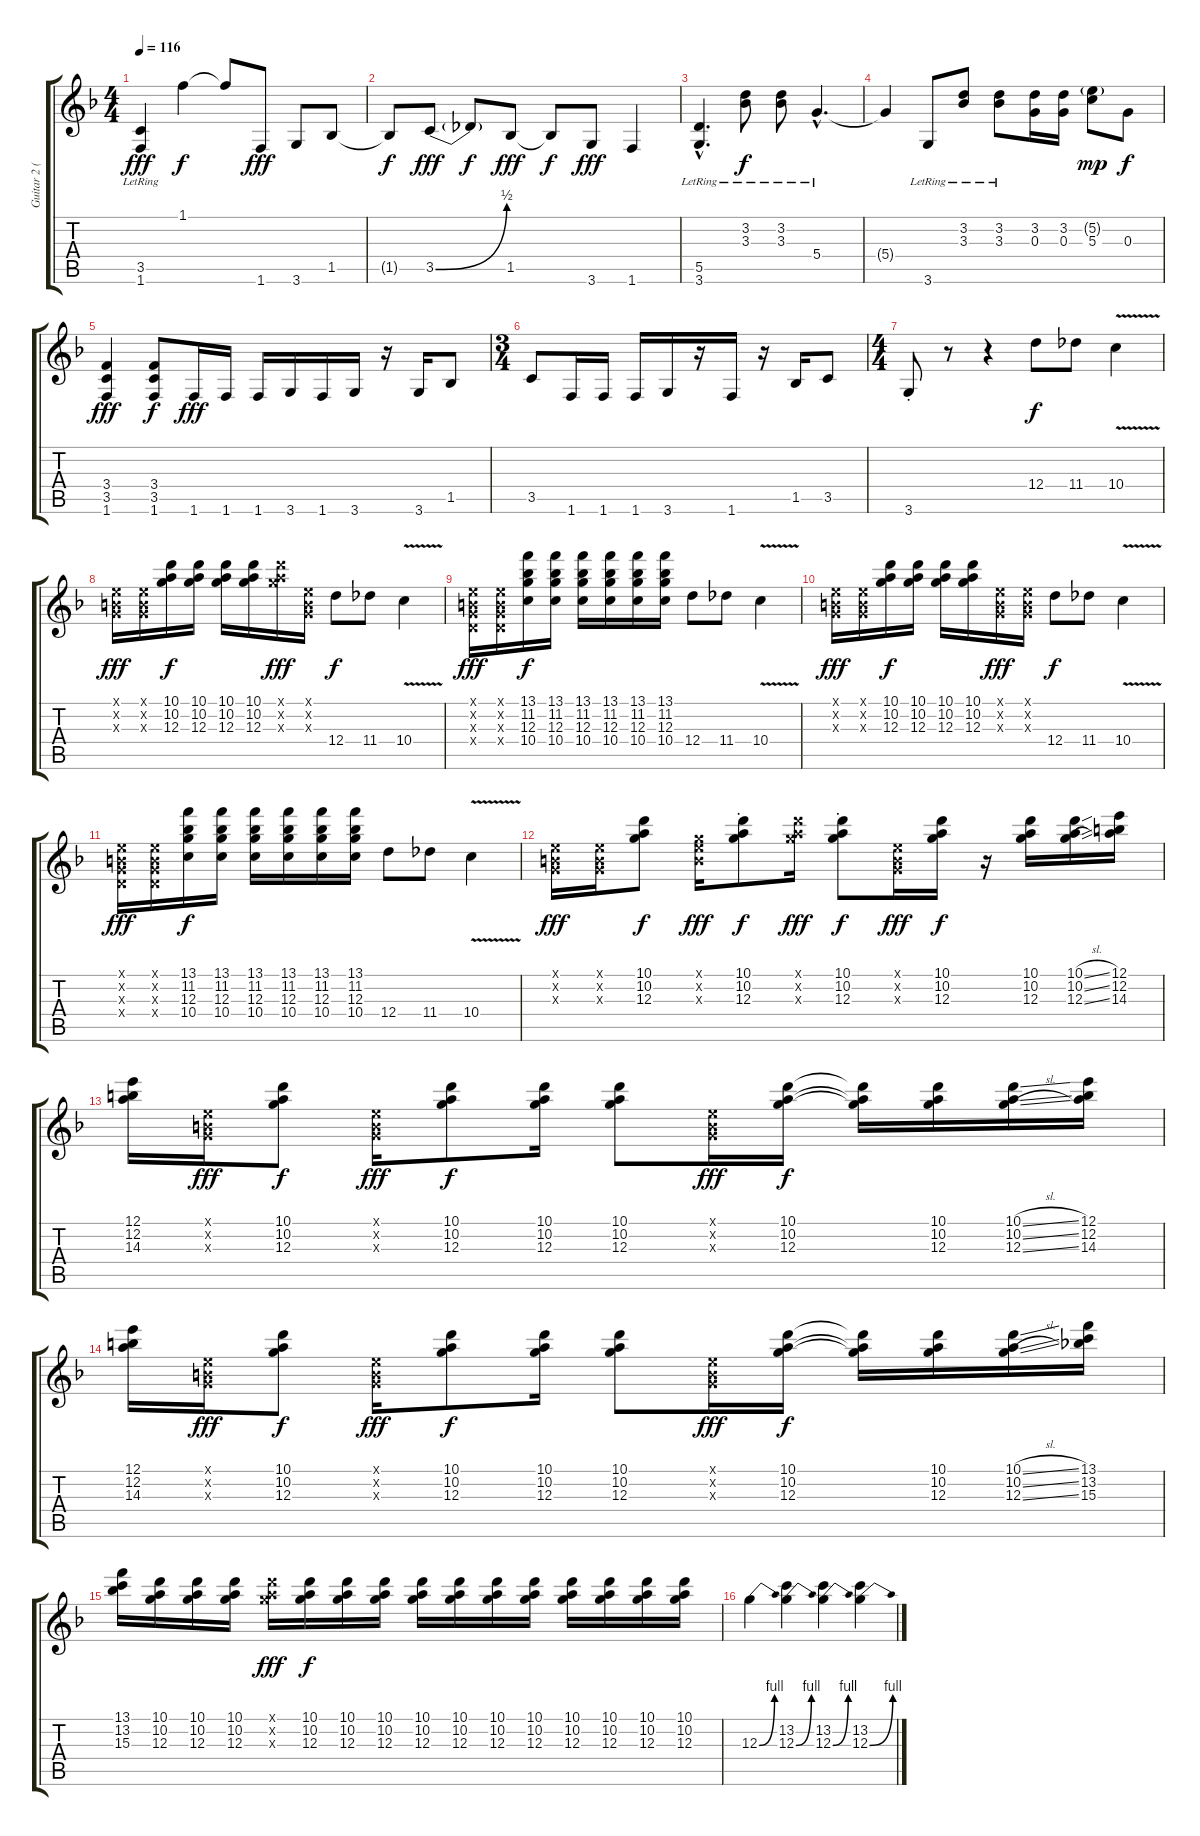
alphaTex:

\track ("Guitar 2 (Right Channel)" "Guitar 2 (") {instrument distortionguitar}
\staff {score tabs}
\tuning (E4 B3 G3 D3 A2 E2) {hide}
\ts (4 4)
\tempo 116
\clef g2
\ks f
(3.5{lr} 1.6{lr}).4{dy fff} 1.1.4{dy f} 1.1{t}.8 1.6.8{dy fff} 3.6.8 1.5.8 |
1.5{t}.8{dy f} 3.5{be (bend 0 0 60 2)}.8{dy fff} 3.5{t}.8{dy f} 1.5.8{dy fff} 1.5{t}.8{dy f} 3.6.8{dy fff} 1.6.4 |
(5.5{hac lr} 3.6{hac lr}).4{d} (3.2{lr} 3.3{lr}).8{dy f} (3.2{lr} 3.3{lr}).8 5.4{hac lr}.4{d} |
5.4{t}.4 3.6{lr}.8 (3.2{lr} 3.3{lr}).8 (3.2{lr} 3.3{lr}).8 (3.2 0.3).16 (3.2 0.3).16 (5.2{g} 5.3).8{dy mp} 0.3.8{dy f} |
(3.4 3.5 1.6).4{dy fff} (3.4 3.5 1.6).8{dy f} 1.6.16{dy fff} 1.6.16 1.6.16 3.6.16 1.6.16 3.6.16 r.16 3.6.16 1.5.8 |
\ts (3 4)
3.5.8 1.6.16 1.6.16 1.6.16 3.6.16 r.16 1.6.16 r.16 1.5.16 3.5.8 |
\ts (4 4)
3.6{st}.8 r.8 r.4 12.4.8{dy f} 11.4.8 10.4{v}.4 |
(0.1{x} 0.2{x} 0.3{x}).16{dy fff} (0.1{x} 0.2{x} 0.3{x}).16 (10.1 10.2 12.3).16{dy f} (10.1 10.2 12.3).16 (10.1 10.2 12.3).16 (10.1 10.2 12.3).16 (10.1{x} 10.2{x} 12.3{x}).16{dy fff} (0.1{x} 0.2{x} 0.3{x}).16 12.4.8{dy f} 11.4.8 10.4{v}.4 |
(0.1{x} 0.2{x} 0.3{x} 0.4{x}).16{dy fff} (0.1{x} 0.2{x} 0.3{x} 0.4{x}).16 (13.1 11.2 12.3 10.4).16{dy f} (13.1 11.2 12.3 10.4).16 (13.1 11.2 12.3 10.4).16 (13.1 11.2 12.3 10.4).16 (13.1 11.2 12.3 10.4).16 (13.1 11.2 12.3 10.4).16 12.4.8 11.4.8 10.4{v}.4 |
(0.1{x} 0.2{x} 0.3{x}).16{dy fff} (0.1{x} 0.2{x} 0.3{x}).16 (10.1 10.2 12.3).16{dy f} (10.1 10.2 12.3).16 (10.1 10.2 12.3).16 (10.1 10.2 12.3).16 (0.1{x} 0.2{x} 0.3{x}).16{dy fff} (0.1{x} 0.2{x} 0.3{x}).16 12.4.8{dy f} 11.4.8 10.4{v}.4 |
(0.1{x} 0.2{x} 0.3{x} 0.4{x}).16{dy fff} (0.1{x} 0.2{x} 0.3{x} 0.4{x}).16 (13.1 11.2 12.3 10.4).16{dy f} (13.1 11.2 12.3 10.4).16 (13.1 11.2 12.3 10.4).16 (13.1 11.2 12.3 10.4).16 (13.1 11.2 12.3 10.4).16 (13.1 11.2 12.3 10.4).16 12.4.8 11.4.8 10.4{v}.4 |
(0.1{x} 0.2{x} 0.3{x}).16{dy fff} (0.1{x} 0.2{x} 0.3{x}).16 (10.1 10.2 12.3).8{dy f} (0.1{x} 0.2{x} 12.3{x}).16{dy fff} (10.1{st} 10.2{st} 12.3{st}).8{dy f} (10.1{x} 10.2{x} 12.3{x}).16{dy fff} (10.1{st} 10.2{st} 12.3{st}).8{dy f} (0.1{x} 0.2{x} 0.3{x}).16{dy fff} (10.1 10.2 12.3).16{dy f} r.16 (10.1 10.2 12.3).16 (10.1{sl} 10.2{sl} 12.3{sl}).16 (12.1 12.2 14.3).16 |
(12.1 12.2 14.3).16 (0.1{x} 0.2{x} 0.3{x}).16{dy fff} (10.1 10.2 12.3).8{dy f} (0.1{x} 0.2{x} 0.3{x}).16{dy fff} (10.1 10.2 12.3).8{dy f} (10.1 10.2 12.3).16 (10.1 10.2 12.3).8 (0.1{x} 0.2{x} 0.3{x}).16{dy fff} (10.1 10.2 12.3).16{dy f} (10.1{t} 10.2{t} 12.3{t}).16 (10.1 10.2 12.3).16 (10.1{sl} 10.2{sl} 12.3{sl}).16 (12.1 12.2 14.3).16 |
(12.1 12.2 14.3).16 (0.1{x} 0.2{x} 0.3{x}).16{dy fff} (10.1 10.2 12.3).8{dy f} (0.1{x} 0.2{x} 0.3{x}).16{dy fff} (10.1 10.2 12.3).8{dy f} (10.1 10.2 12.3).16 (10.1 10.2 12.3).8 (0.1{x} 0.2{x} 0.3{x}).16{dy fff} (10.1 10.2 12.3).16{dy f} (10.1{t} 10.2{t} 12.3{t}).16 (10.1 10.2 12.3).16 (10.1{sl} 10.2{sl} 12.3{sl}).16 (13.1 13.2 15.3).16 |
(13.1 13.2 15.3).16 (10.1 10.2 12.3).16 (10.1 10.2 12.3).16 (10.1 10.2 12.3).16 (10.1{x} 10.2{x} 12.3{x}).16{dy fff} (10.1 10.2 12.3).16{dy f} (10.1 10.2 12.3).16 (10.1 10.2 12.3).16 (10.1 10.2 12.3).16 (10.1 10.2 12.3).16 (10.1 10.2 12.3).16 (10.1 10.2 12.3).16 (10.1 10.2 12.3).16 (10.1 10.2 12.3).16 (10.1 10.2 12.3).16 (10.1 10.2 12.3).16 |
12.3{be (bend 0 0 60 4)}.4 (13.2 12.3{be (bend 0 0 60 4)}).4 (13.2 12.3{be (bend 0 0 60 4)}).4 (13.2 12.3{be (bend 0 0 60 4)}).4
